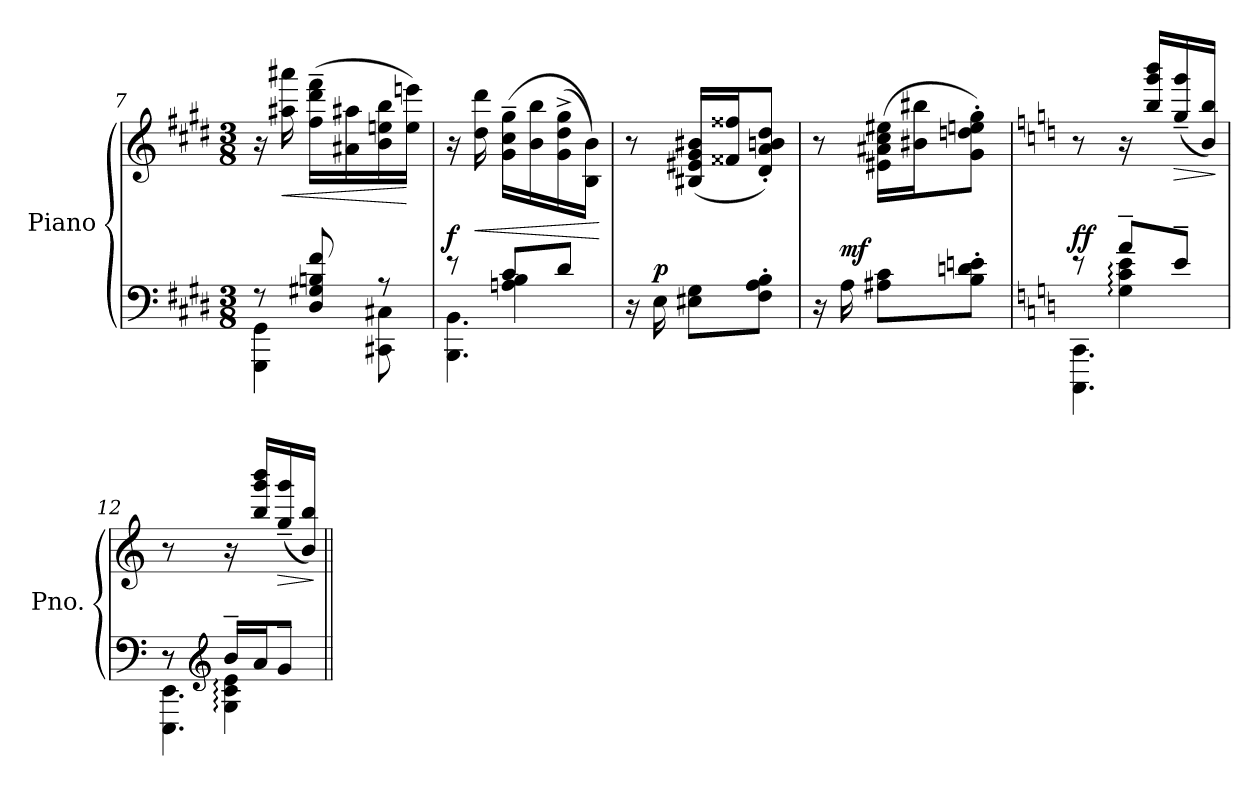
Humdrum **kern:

**kern	**kern	**dynam
*part1	*part1	*part1
*staff2	*staff1	*staff1/2
*I"Piano	*	*
*I'Pno.	*	*
*clefF4	*clefG2	*
*k[f#c#g#d#]	*k[f#c#g#d#]	*
*M3/8	*M3/8	*
=7	=7	=7
*^	*	*
8r	4GGG#\ 4GG#\	16r	.
!	!	!	!LO:HP:b
.	.	16aa#X\ 16aaa#X\	<
8D#/ 8G#X/ 8Bn/ 8f#/	.	(>16ff#\~ 16ddd#\~ 16fff#\~LL	.
.	.	16a#X\ 16aa#X\	.
8r	8CC#X\ 8C#X\	16b\ 16een\ 16bb\	.
.	.	16ee\ 16eeen\JJ)	[
=8	=8	=8	=8
*	*^	*	*
!	!	!	!	!LO:DY:a=2
8r	4.BBB\ 4.BB\	8ryy	16r	f
!	!	!	!	!LO:HP:b
.	.	.	16dd#\ 16ddd#\	<
8c#/L	.	4An\ 4B\	(>16g#\~ 16cc#\~ 16gg#\~LL	.
.	.	.	16b\ 16bb\	.
8d#/J	.	.	(>16g#\^ 16dd#\^ 16gg#\^	.
.	.	.	16B\ 16b\JJ))	.
*v	*v	*v	*	*
.	.	[
!!LO:LB:g=z
=9	=9	=9
16r	8r	.
!	!	!LO:DY:a=2
16E\	.	p
8E#X\ 8G#\L	(<16B#X/ 16e#X/ 16g#/ 16b#X/LL	.
.	16f##X/ 16ff##X/J	.
8F#\' 8A\' 8B\'J	8d#/' 8a/' 8bn/' 8dd#/'J)	.
=10	=10	=10
16r	8r	.
!	!	!LO:DY:a=2
16A\	.	mf
8A#X\ 8c#\L	(>16e#X\ 16a#X\ 16cc#\ 16ee#X\LL	.
.	16b#X\ 16bb#X\J	.
8B\' 8dn\' 8en\'J	8g#\' 8ddn\' 8een\' 8gg#\'J)	.
=11	=11	=11
*k[]	*k[]	*
*^	*	*
*	*^	*	*
!	!	!	!	!LO:DY:a=2
8r	4.CCC\ 4.CC\	8ryy	8r	ff
8a~/L	.	4G\: 4c\: 4e\:	16r	.
.	.	.	16bb/ 16ggg/ 16bbb/LL	.
!	!	!	!	!LO:HP:b
8e~/J	.	.	(<16gg/~ 16ggg/~	>
.	.	.	16b/ 16bb/JJ)	.
*v	*v	*v	*	*
.	.	]
=12	=12	=12
*^	*	*
*	*^	*	*
8r	4.EEE\ 4.EE\	8r	8r	.
*clefG2	*	*	*	*
16b~/LL	.	4G\: 4c\: 4e\:	16r	.
16a~/J	.	.	16bb/ 16ggg/ 16bbb/LL	.
!	!	!	!	!LO:HP:b
8g~/J	.	.	(<16gg/~ 16ggg/~	>
.	.	.	16b/ 16bb/JJ)	.
*v	*v	*v	*	*
.	.	]
=||	=||	=||
*-	*-	*-
